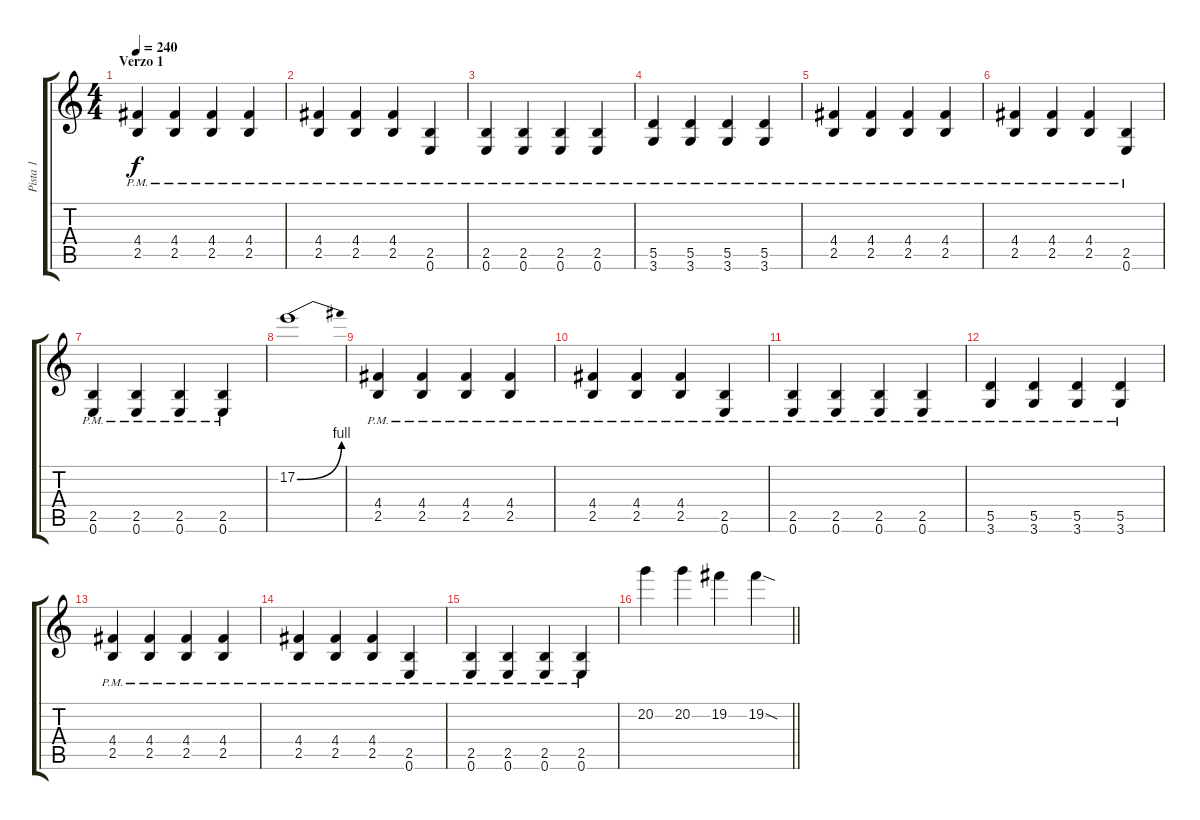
\track ("Pista 1" "Pista 1") {instrument distortionguitar}
\staff {score tabs}
\tuning (E4 B3 G3 D3 A2 E2) {hide}
\ts (4 4)
\section ("" "Verzo 1")
\tempo 240
\clef g2
\ks c
(4.4{pm} 2.5{pm}).4{dy f} (4.4{pm} 2.5{pm}).4 (4.4{pm} 2.5{pm}).4 (4.4{pm} 2.5{pm}).4 |
(4.4{pm} 2.5{pm}).4 (4.4{pm} 2.5{pm}).4 (4.4{pm} 2.5{pm}).4 (2.5{pm} 0.6{pm}).4 |
(2.5{pm} 0.6{pm}).4 (2.5{pm} 0.6{pm}).4 (2.5{pm} 0.6{pm}).4 (2.5{pm} 0.6{pm}).4 |
(5.5{pm} 3.6{pm}).4 (5.5{pm} 3.6{pm}).4 (5.5{pm} 3.6{pm}).4 (5.5{pm} 3.6{pm}).4 |
(4.4{pm} 2.5{pm}).4 (4.4{pm} 2.5{pm}).4 (4.4{pm} 2.5{pm}).4 (4.4{pm} 2.5{pm}).4 |
(4.4{pm} 2.5{pm}).4 (4.4{pm} 2.5{pm}).4 (4.4{pm} 2.5{pm}).4 (2.5{pm} 0.6{pm}).4 |
(2.5{pm} 0.6{pm}).4 (2.5{pm} 0.6{pm}).4 (2.5{pm} 0.6{pm}).4 (2.5{pm} 0.6{pm}).4 |
17.2{be (bend 0 0 60 4)}.1 |
(4.4{pm} 2.5{pm}).4 (4.4{pm} 2.5{pm}).4 (4.4{pm} 2.5{pm}).4 (4.4{pm} 2.5{pm}).4 |
(4.4{pm} 2.5{pm}).4 (4.4{pm} 2.5{pm}).4 (4.4{pm} 2.5{pm}).4 (2.5{pm} 0.6{pm}).4 |
(2.5{pm} 0.6{pm}).4 (2.5{pm} 0.6{pm}).4 (2.5{pm} 0.6{pm}).4 (2.5{pm} 0.6{pm}).4 |
(5.5{pm} 3.6{pm}).4 (5.5{pm} 3.6{pm}).4 (5.5{pm} 3.6{pm}).4 (5.5{pm} 3.6{pm}).4 |
(4.4{pm} 2.5{pm}).4 (4.4{pm} 2.5{pm}).4 (4.4{pm} 2.5{pm}).4 (4.4{pm} 2.5{pm}).4 |
(4.4{pm} 2.5{pm}).4 (4.4{pm} 2.5{pm}).4 (4.4{pm} 2.5{pm}).4 (2.5{pm} 0.6{pm}).4 |
(2.5{pm} 0.6{pm}).4 (2.5{pm} 0.6{pm}).4 (2.5{pm} 0.6{pm}).4 (2.5{pm} 0.6{pm}).4 |
\barLineRight lightlight
20.2.4 20.2.4 19.2.4 19.2{sod}.4
